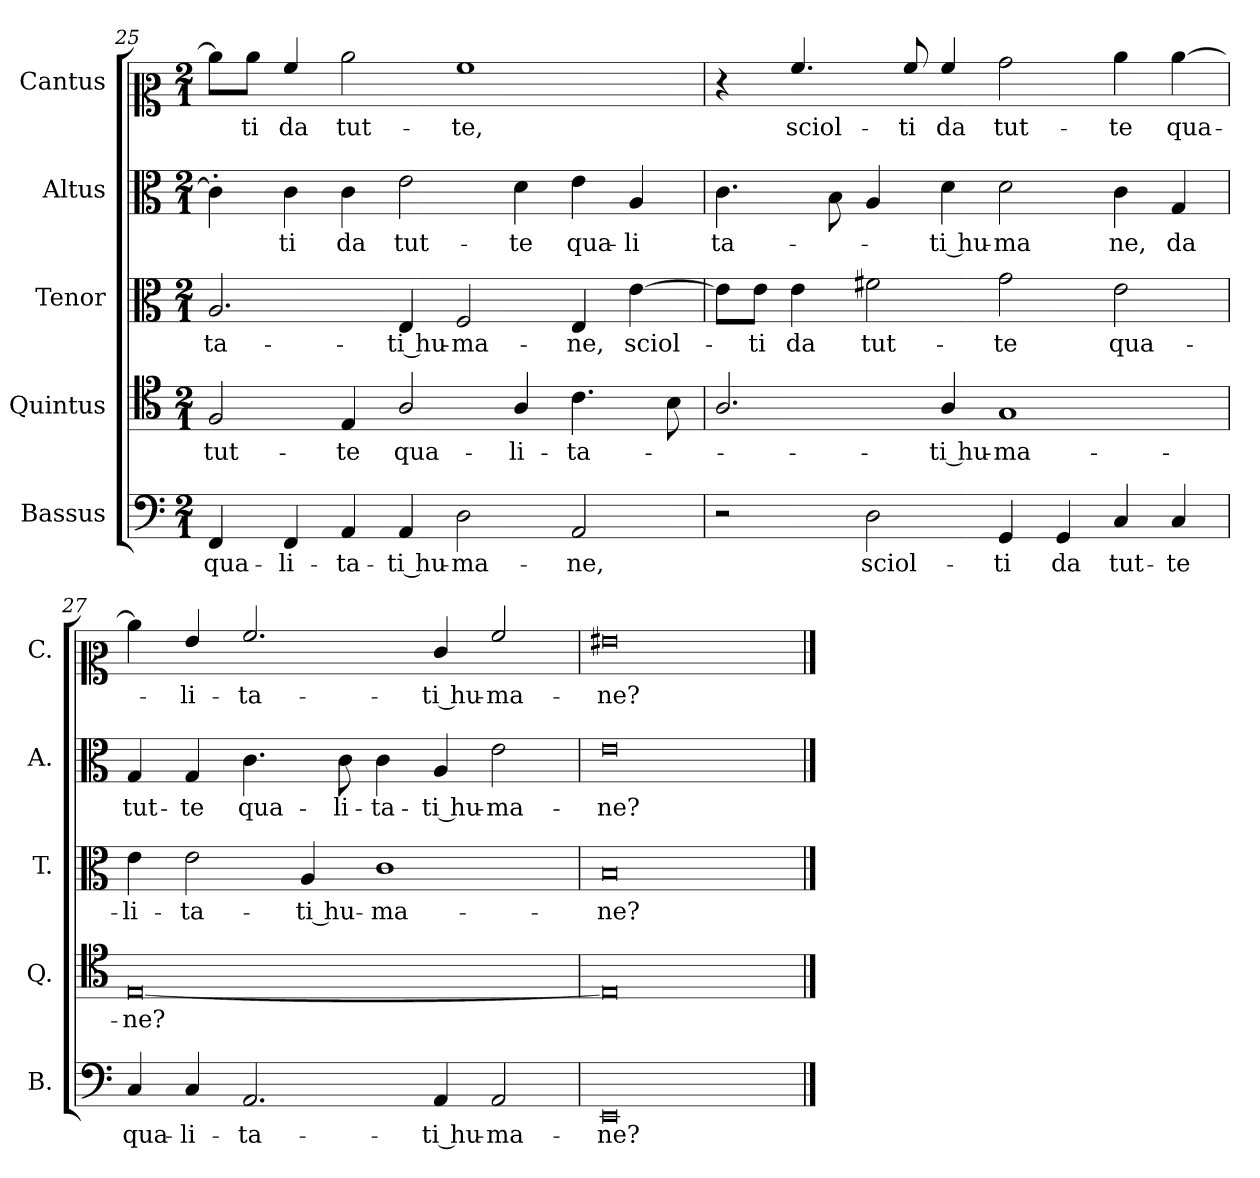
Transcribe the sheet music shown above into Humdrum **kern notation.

**kern	**text	**kern	**text	**kern	**text	**kern	**text	**kern	**text
*part5	*part5	*part4	*part4	*part3	*part3	*part2	*part2	*part1	*part1
*staff5	*staff5	*staff4	*staff4	*staff3	*staff3	*staff2	*staff2	*staff1	*staff1
*I"Bassus	*	*I"Quintus	*	*I"Tenor	*	*I"Altus	*	*I"Cantus	*
*I'B.	*	*I'Q.	*	*I'T.	*	*I'A.	*	*I'C.	*
*clefF4	*	*clefC4	*	*clefC3	*	*clefC3	*	*clefC2	*
*k[]	*	*k[]	*	*k[]	*	*k[]	*	*k[]	*
*M2/1	*	*M2/1	*	*M2/1	*	*M2/1	*	*M2/1	*
=25	=25	=25	=25	=25	=25	=25	=25	=25	=25
!	!LO:LY:b	!	!LO:LY:b	!	!LO:LY:b	!	!	!	!
4FF/	qua-	2F/	tut-	2.A/	-ta-	4c'\]	.	8cc\L]	.
!	!	!	!	!	!	!	!	!	!LO:LY:b
.	.	.	.	.	.	.	.	8cc\J	-ti
!	!LO:LY:b	!	!	!	!	!	!LO:LY:b	!	!LO:LY:b
4FF/	-li-	.	.	.	.	4c\	-ti	4a/	da
!	!LO:LY:b	!	!LO:LY:b	!	!	!	!LO:LY:b	!	!LO:LY:b
4AA/	-ta-	4E/	-te	.	.	4c\	da	2cc\	tut-
!	!LO:LY:b	!	!LO:LY:b	!	!LO:LY:b	!	!LO:LY:b	!	!
4AA/	-ti hu-	2A/	qua-	4E/	-ti hu-	2e\	tut-	.	.
!	!LO:LY:b	!	!	!	!LO:LY:b	!	!	!	!LO:LY:b
2D\	-ma-	.	.	2F/	-ma-	.	.	1a	-te,
!	!	!	!LO:LY:b	!	!	!	!LO:LY:b	!	!
.	.	4A/	-li-	.	.	4d\	-te	.	.
!	!LO:LY:b	!	!LO:LY:b	!	!LO:LY:b	!	!LO:LY:b	!	!
2AA/	-ne,	4.c\	-ta-	4E/	-ne,	4e\	qua-	.	.
!	!	!	!	!	!LO:LY:b	!	!LO:LY:b	!	!
.	.	.	.	[4e\	sciol-	4A/	-li	.	.
.	.	8B\	.	.	.	.	.	.	.
=26	=26	=26	=26	=26	=26	=26	=26	=26	=26
!	!	!	!	!	!	!	!LO:LY:b	!	!
2r	.	2.A/	.	8e\L]	.	4.c\	ta-	4r	.
!	!	!	!	!	!LO:LY:b	!	!	!	!
.	.	.	.	8e\J	-ti	.	.	.	.
!	!	!	!	!	!LO:LY:b	!	!	!	!LO:LY:b
.	.	.	.	4e\	da	.	.	4.a/	sciol-
.	.	.	.	.	.	8B\	.	.	.
!	!LO:LY:b	!	!	!	!LO:LY:b	!	!	!	!
2D\	sciol-	.	.	2f#X\	tut-	4A/	.	.	.
!	!	!	!	!	!	!	!	!	!LO:LY:b
.	.	.	.	.	.	.	.	8a/	-ti
!	!	!	!LO:LY:b	!	!	!	!LO:LY:b	!	!LO:LY:b
.	.	4A/	-ti hu-	.	.	4d\	-ti hu-	4a/	da
!	!LO:LY:b	!	!LO:LY:b	!	!LO:LY:b	!	!LO:LY:b	!	!LO:LY:b
4GG/	-ti	1G	-ma-	2g\	-te	2d\	-ma	2b\	tut-
!	!LO:LY:b	!	!	!	!	!	!	!	!
4GG/	da	.	.	.	.	.	.	.	.
!	!LO:LY:b	!	!	!	!LO:LY:b	!	!LO:LY:b	!	!LO:LY:b
4C/	tut-	.	.	2e\	qua-	4c\	ne,	4cc\	-te
!	!LO:LY:b	!	!	!	!	!	!LO:LY:b	!	!LO:LY:b
4C/	-te	.	.	.	.	4G/	da	[4cc\	qua-
=27	=27	=27	=27	=27	=27	=27	=27	=27	=27
!	!LO:LY:b	!	!LO:LY:b	!	!LO:LY:b	!	!LO:LY:b	!	!
4C/	qua-	[0E	-ne?	4e\	-li-	4G/	tut-	4cc\]	.
!	!LO:LY:b	!	!	!	!LO:LY:b	!	!LO:LY:b	!	!LO:LY:b
4C/	-li-	.	.	2e\	-ta-	4G/	-te	4g/	-li-
!	!LO:LY:b	!	!	!	!	!	!LO:LY:b	!	!LO:LY:b
2.AA/	-ta-	.	.	.	.	4.c\	qua-	2.a/	-ta-
!	!	!	!	!	!LO:LY:b	!	!	!	!
.	.	.	.	4A/	-ti hu-	.	.	.	.
!	!	!	!	!	!	!	!LO:LY:b	!	!
.	.	.	.	.	.	8c\	-li-	.	.
!	!	!	!	!	!LO:LY:b	!	!LO:LY:b	!	!
.	.	.	.	1c	-ma-	4c\	-ta-	.	.
!	!LO:LY:b	!	!	!	!	!	!LO:LY:b	!	!LO:LY:b
4AA/	-ti hu-	.	.	.	.	4A/	-ti hu-	4e/	-ti hu-
!	!LO:LY:b	!	!	!	!	!	!LO:LY:b	!	!LO:LY:b
2AA/	-ma-	.	.	.	.	2e\	-ma-	2a/	-ma-
=28	=28	=28	=28	=28	=28	=28	=28	=28	=28
!	!LO:LY:b	!	!	!	!LO:LY:b	!	!LO:LY:b	!	!LO:LY:b
0EE	-ne?	0E]	.	0B	-ne?	0e	-ne?	0g#X	ne?
==	==	==	==	==	==	==	==	==	==
*-	*-	*-	*-	*-	*-	*-	*-	*-	*-
